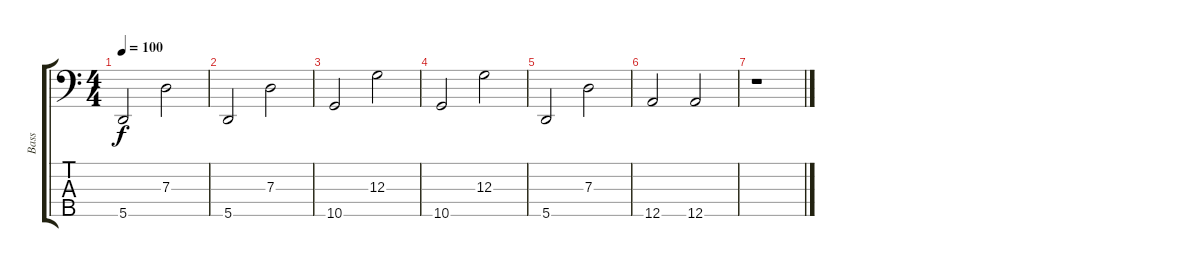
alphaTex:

\track ("Bass" "Bass") {instrument fretlessbass}
\staff {score tabs}
\tuning (F2 C2 G1 D1 A0) {hide}
\ts (4 4)
\tempo 100
\clef f4
\ks c
5.5.2{dy f} 7.3.2 |
5.5.2 7.3.2 |
10.5.2 12.3.2 |
10.5.2 12.3.2 |
5.5.2 7.3.2 |
12.5.2 12.5.2 |
r.1
